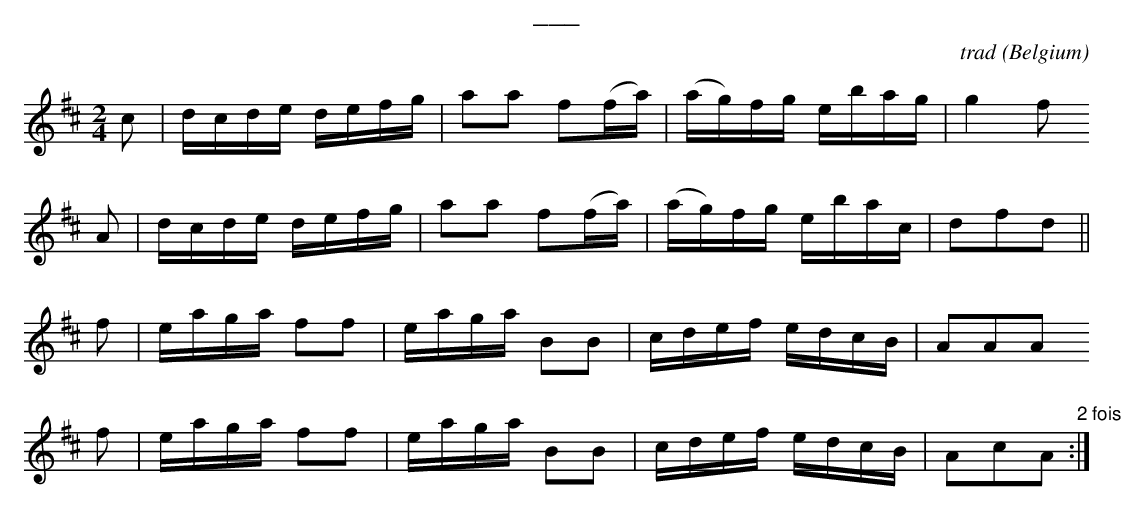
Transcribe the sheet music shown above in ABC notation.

X:1
T:___
C:trad
O:Belgium
M:2/4
L:1/16
K:Dmaj
c2|dcde defg|a2a2 f2(fa)|(ag)fg ebag|g4 f2
A2|dcde defg|a2a2 f2(fa)|(ag)fg ebac|d2f2d2||
f2|eaga f2f2|eaga B2B2|cdef edcB|A2A2A2
f2|eaga f2f2|eaga B2B2|cdef edcB|A2c2A2"2 fois":|]
